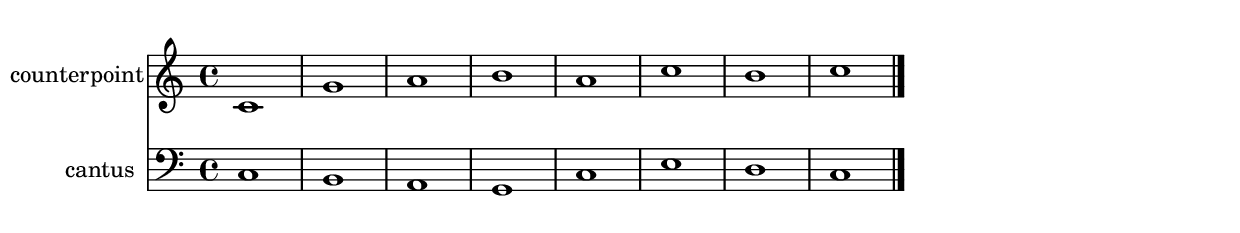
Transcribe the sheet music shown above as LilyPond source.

\version "2.14.2"
<<
  \new Staff {
    \set Staff.instrumentName = #"counterpoint"
    \clef treble
    \key c \major
    \relative c' { c1 g' a b a c b c \bar "|." }
  }
  \new Staff {
    \set Staff.instrumentName = #"cantus" 
    \clef bass
    \key c \major
    \relative c { c1 b a g c e d c \bar "|." }
  }
>>
